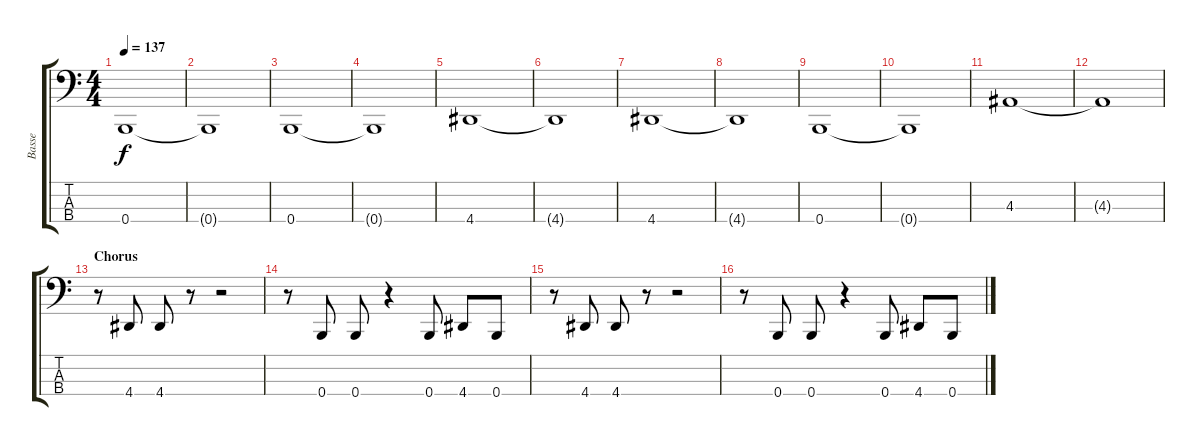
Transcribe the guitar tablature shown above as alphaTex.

\track ("Basse" "Basse") {instrument electricbassfinger}
\staff {score tabs}
\tuning (E2 B1 Gb1 B0) {hide}
\ts (4 4)
\tempo 137
\clef f4
\ks c
0.4.1{dy f} |
0.4{t}.1 |
0.4.1 |
0.4{t}.1 |
4.4.1 |
4.4{t}.1 |
4.4.1 |
4.4{t}.1 |
0.4.1 |
0.4{t}.1 |
4.3.1 |
4.3{t}.1 |
\section ("" "Chorus")
r.8 4.4.8 4.4.8 r.8 r.2 |
r.8 0.4.8 0.4.8 r.4 0.4.8 4.4.8 0.4.8 |
r.8 4.4.8 4.4.8 r.8 r.2 |
r.8 0.4.8 0.4.8 r.4 0.4.8 4.4.8 0.4.8
